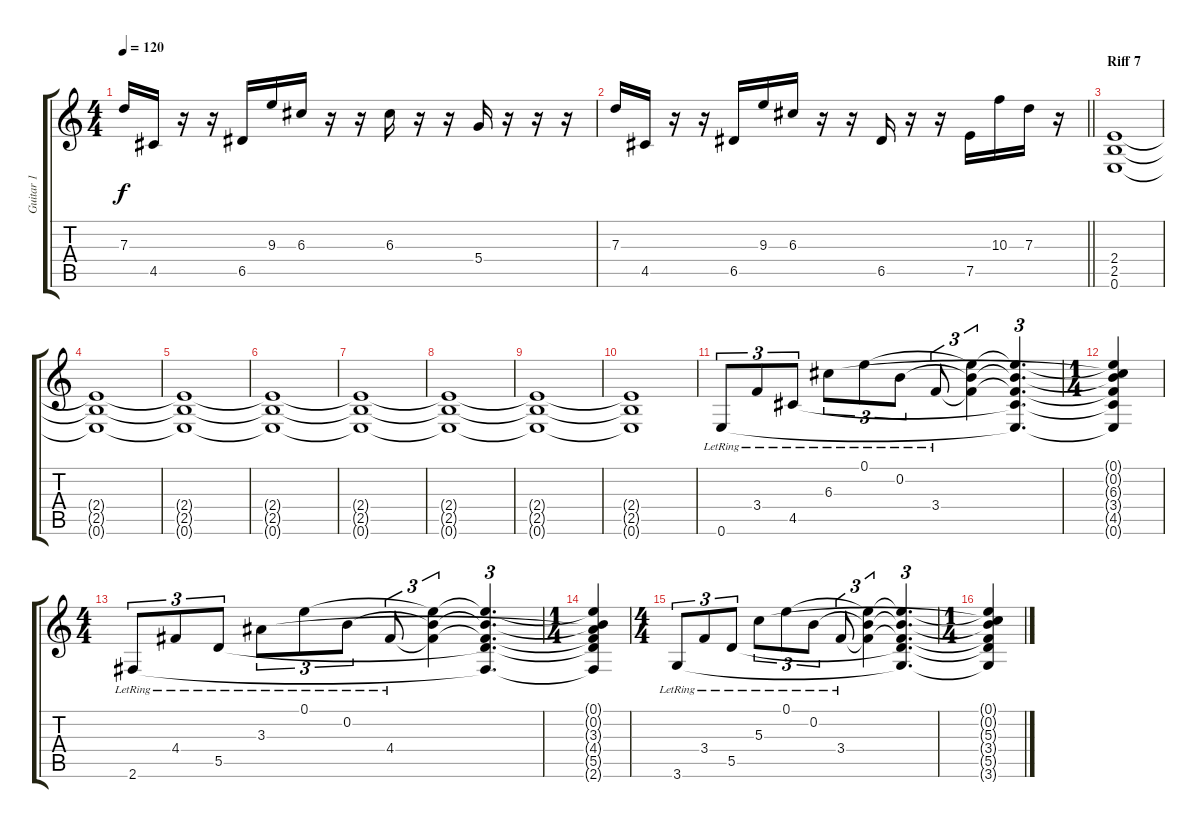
\track ("Guitar 1" "Guitar 1") {instrument distortionguitar}
\staff {score tabs}
\tuning (E4 B3 G3 D3 A2 E2) {hide}
\ts (4 4)
\tempo 120
\clef g2
\ks c
7.3.16{dy f} 4.5.16 r.16 r.16 6.5.16 9.3.16 6.3.16 r.16 r.16 6.3.16 r.16 r.16 5.4.16 r.16 r.16 r.16 |
\barLineRight lightlight
7.3.16 4.5.16 r.16 r.16 6.5.16 9.3.16 6.3.16 r.16 r.16 6.5.16 r.16 r.16 7.5.16 10.3.16 7.3.16 r.16 |
\section ("" "Riff 7")
(2.4 2.5 0.6).1 |
(2.4{t} 2.5{t} 0.6{t}).1 |
(2.4{t} 2.5{t} 0.6{t}).1 |
(2.4{t} 2.5{t} 0.6{t}).1 |
(2.4{t} 2.5{t} 0.6{t}).1{volume 0} |
(2.4{t} 2.5{t} 0.6{t}).1 |
(2.4{t} 2.5{t} 0.6{t}).1 |
(2.4{t} 2.5{t} 0.6{t}).1 |
0.6{lr}.8{tu (3 2) volume 16 instrument electricguitarclean} 3.4{lr}.8{tu (3 2)} 4.5{lr}.8{tu (3 2)} 6.3{lr}.8{tu (3 2)} 0.1{lr}.8{tu (3 2)} 0.2{lr}.8{tu (3 2)} 3.4{lr}.8{tu (3 2)} (0.1{t} 0.2{t} 3.4{t}).4{tu (3 2)} (0.1{t} 0.2{t} 3.4{t} 4.5{t} 0.6{t}).4{d tu (3 2)} |
\ts (1 4)
(0.1{t} 0.2{t} 6.3{t} 3.4{t} 4.5{t} 0.6{t}).4 |
\ts (4 4)
2.6{lr}.8{tu (3 2)} 4.4{lr}.8{tu (3 2)} 5.5{lr}.8{tu (3 2)} 3.3{lr}.8{tu (3 2)} 0.1{lr}.8{tu (3 2)} 0.2{lr}.8{tu (3 2)} 4.4{lr}.8{tu (3 2)} (0.1{t} 0.2{t} 4.4{t}).4{tu (3 2)} (0.1{t} 0.2{t} 4.4{t} 5.5{t} 2.6{t}).4{d tu (3 2)} |
\ts (1 4)
(0.1{t} 0.2{t} 3.3{t} 4.4{t} 5.5{t} 2.6{t}).4 |
\ts (4 4)
3.6{lr}.8{tu (3 2)} 3.4{lr}.8{tu (3 2)} 5.5{lr}.8{tu (3 2)} 5.3{lr}.8{tu (3 2)} 0.1{lr}.8{tu (3 2)} 0.2{lr}.8{tu (3 2)} 3.4{lr}.8{tu (3 2)} (0.1{t} 0.2{t} 3.4{t}).4{tu (3 2)} (0.1{t} 0.2{t} 3.4{t} 5.5{t} 3.6{t}).4{d tu (3 2)} |
\ts (1 4)
(0.1{t} 0.2{t} 5.3{t} 3.4{t} 5.5{t} 3.6{t}).4
